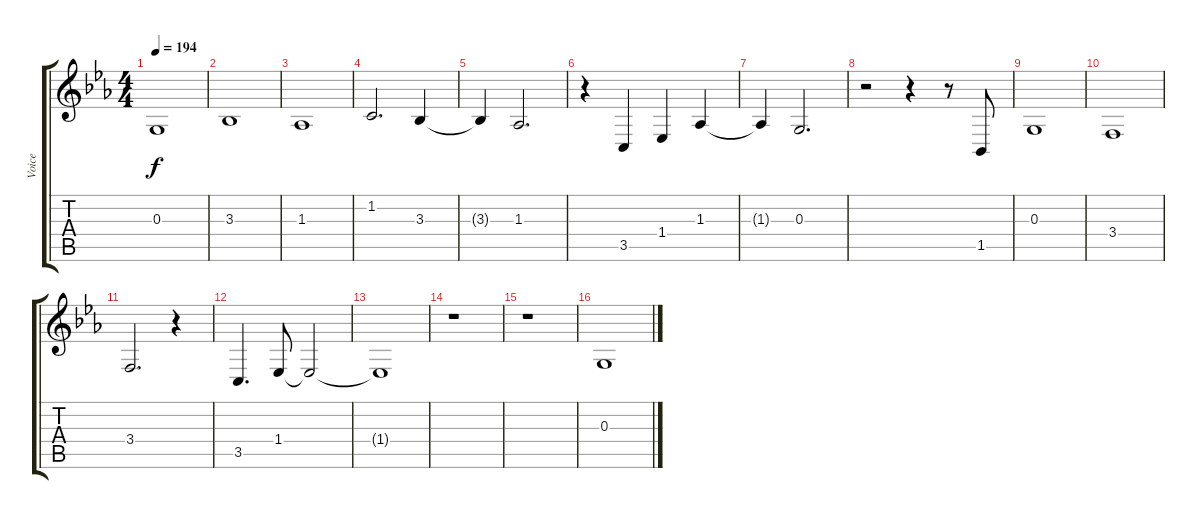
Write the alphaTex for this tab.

\track ("Voice" "Voice") {instrument cello}
\staff {score tabs}
\tuning (E4 B3 G3 D3 A2 E2) {hide}
\ts (4 4)
\tempo 194
\clef g2
\ks eb
0.3.1{dy f} |
3.3.1 |
1.3.1 |
1.2.2{d} 3.3.4 |
3.3{t}.4 1.3.2{d} |
r.4 3.5.4 1.4.4 1.3.4 |
1.3{t}.4 0.3.2{d} |
r.2 r.4 r.8 1.5.8 |
0.3.1 |
3.4.1 |
3.4.2{d} r.4 |
3.5.4{d} 1.4.8 1.4{t}.2 |
1.4{t}.1 |
r.1 |
r.1 |
0.3.1
